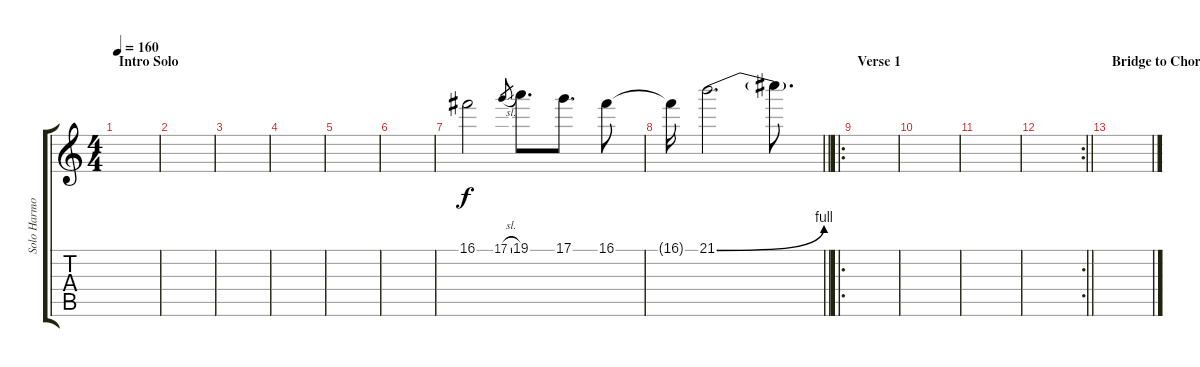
\track ("Solo Harmony" "Solo Harmo") {instrument distortionguitar}
\staff {score tabs}
\tuning (D4 A3 F3 C3 G2 D2) {hide}
\ts (4 4)
\section ("" "Intro Solo")
\tempo 160
\clef g2
\ks c
|
|
|
|
|
|
16.1.2 17.1{sl}.8{gr} 19.1.8{d} 17.1.8{d} 16.1.8 |
\barLineRight lightlight
16.1{t}.16 21.1{be (bend 0 0 60 4)}.2{d} 21.1{t}.8{d} |
\ro
\section ("" "Verse 1")
|
|
|
\rc 2
\barLineRight lightlight
|
\section ("" "Bridge to Chorus 1")
